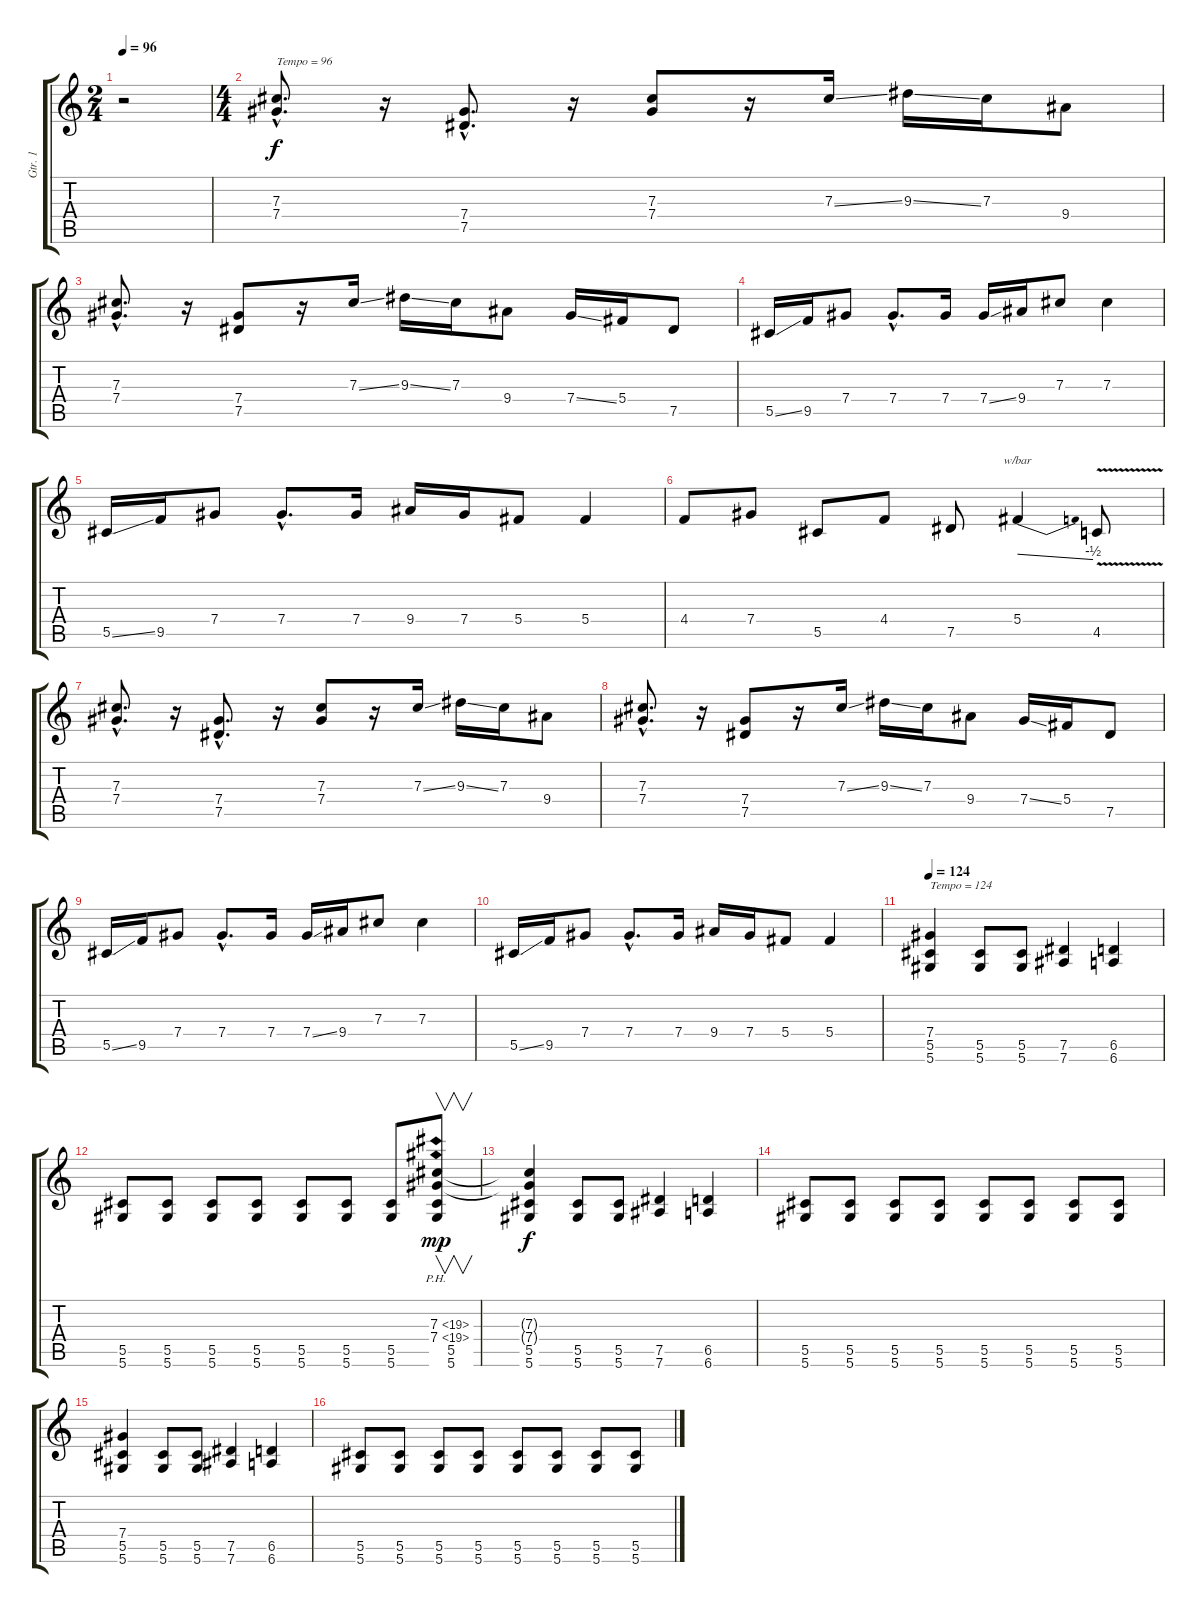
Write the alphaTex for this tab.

\track ("Gtr. 1" "Gtr. 1") {instrument distortionguitar}
\staff {score tabs}
\tuning (Eb4 Bb3 Gb3 Db3 Ab2 Eb2) {hide}
\ts (2 4)
\tempo 96
\clef g2
\ks c
r.2{dy f instrument distortionguitar} |
\ts (4 4)
(7.3{hac} 7.4{hac}).8{d txt "Tempo = 96" instrument electricguitarjazz} r.16 (7.4{hac} 7.5{hac}).8{d} r.16 (7.3 7.4).8 r.16 7.3{ss}.16 9.3{ss}.16 7.3.16 9.4.8 |
(7.3{hac} 7.4{hac}).8{d} r.16 (7.4 7.5).8 r.16 7.3{ss}.16 9.3{ss}.16 7.3.16 9.4.8 7.4{ss}.16 5.4.16 7.5.8 |
5.5{ss}.16 9.5.16 7.4.8 7.4{hac}.8{d} 7.4.16 7.4{ss}.16 9.4.16 7.3.8 7.3.4 |
5.5{ss}.16 9.5.16 7.4.8 7.4{hac}.8{d} 7.4.16 9.4.16 7.4.16 5.4.8 5.4.4 |
4.4.8 7.4.8 5.5.8 4.4.8 7.5.8 5.4.4{tbe (dive default 0 0 60 -2)} 4.5{v}.8 |
(7.3{hac} 7.4{hac}).8{d} r.16 (7.4{hac} 7.5{hac}).8{d} r.16 (7.3 7.4).8 r.16 7.3{ss}.16 9.3{ss}.16 7.3.16 9.4.8 |
(7.3{hac} 7.4{hac}).8{d} r.16 (7.4 7.5).8 r.16 7.3{ss}.16 9.3{ss}.16 7.3.16 9.4.8 7.4{ss}.16 5.4.16 7.5.8 |
5.5{ss}.16 9.5.16 7.4.8 7.4{hac}.8{d} 7.4.16 7.4{ss}.16 9.4.16 7.3.8 7.3.4 |
5.5{ss}.16 9.5.16 7.4.8 7.4{hac}.8{d} 7.4.16 9.4.16 7.4.16 5.4.8 5.4.4 |
\tempo 124
(7.4 5.5 5.6).4{txt "Tempo = 124" instrument distortionguitar} (5.5 5.6).8 (5.5 5.6).8 (7.5 7.6).4 (6.5 6.6).4 |
(5.5 5.6).8 (5.5 5.6).8 (5.5 5.6).8 (5.5 5.6).8 (5.5 5.6).8 (5.5 5.6).8 (5.5 5.6).8 (7.3{ph 12} 7.4{ph 12} 5.5 5.6).8{v dy mp} |
(7.3{t} 7.4{t} 5.5 5.6).4{dy f} (5.5 5.6).8 (5.5 5.6).8 (7.5 7.6).4 (6.5 6.6).4 |
(5.5 5.6).8 (5.5 5.6).8 (5.5 5.6).8 (5.5 5.6).8 (5.5 5.6).8 (5.5 5.6).8 (5.5 5.6).8 (5.5 5.6).8 |
(7.4 5.5 5.6).4 (5.5 5.6).8 (5.5 5.6).8 (7.5 7.6).4 (6.5 6.6).4 |
(5.5 5.6).8 (5.5 5.6).8 (5.5 5.6).8 (5.5 5.6).8 (5.5 5.6).8 (5.5 5.6).8 (5.5 5.6).8 (5.5 5.6).8
